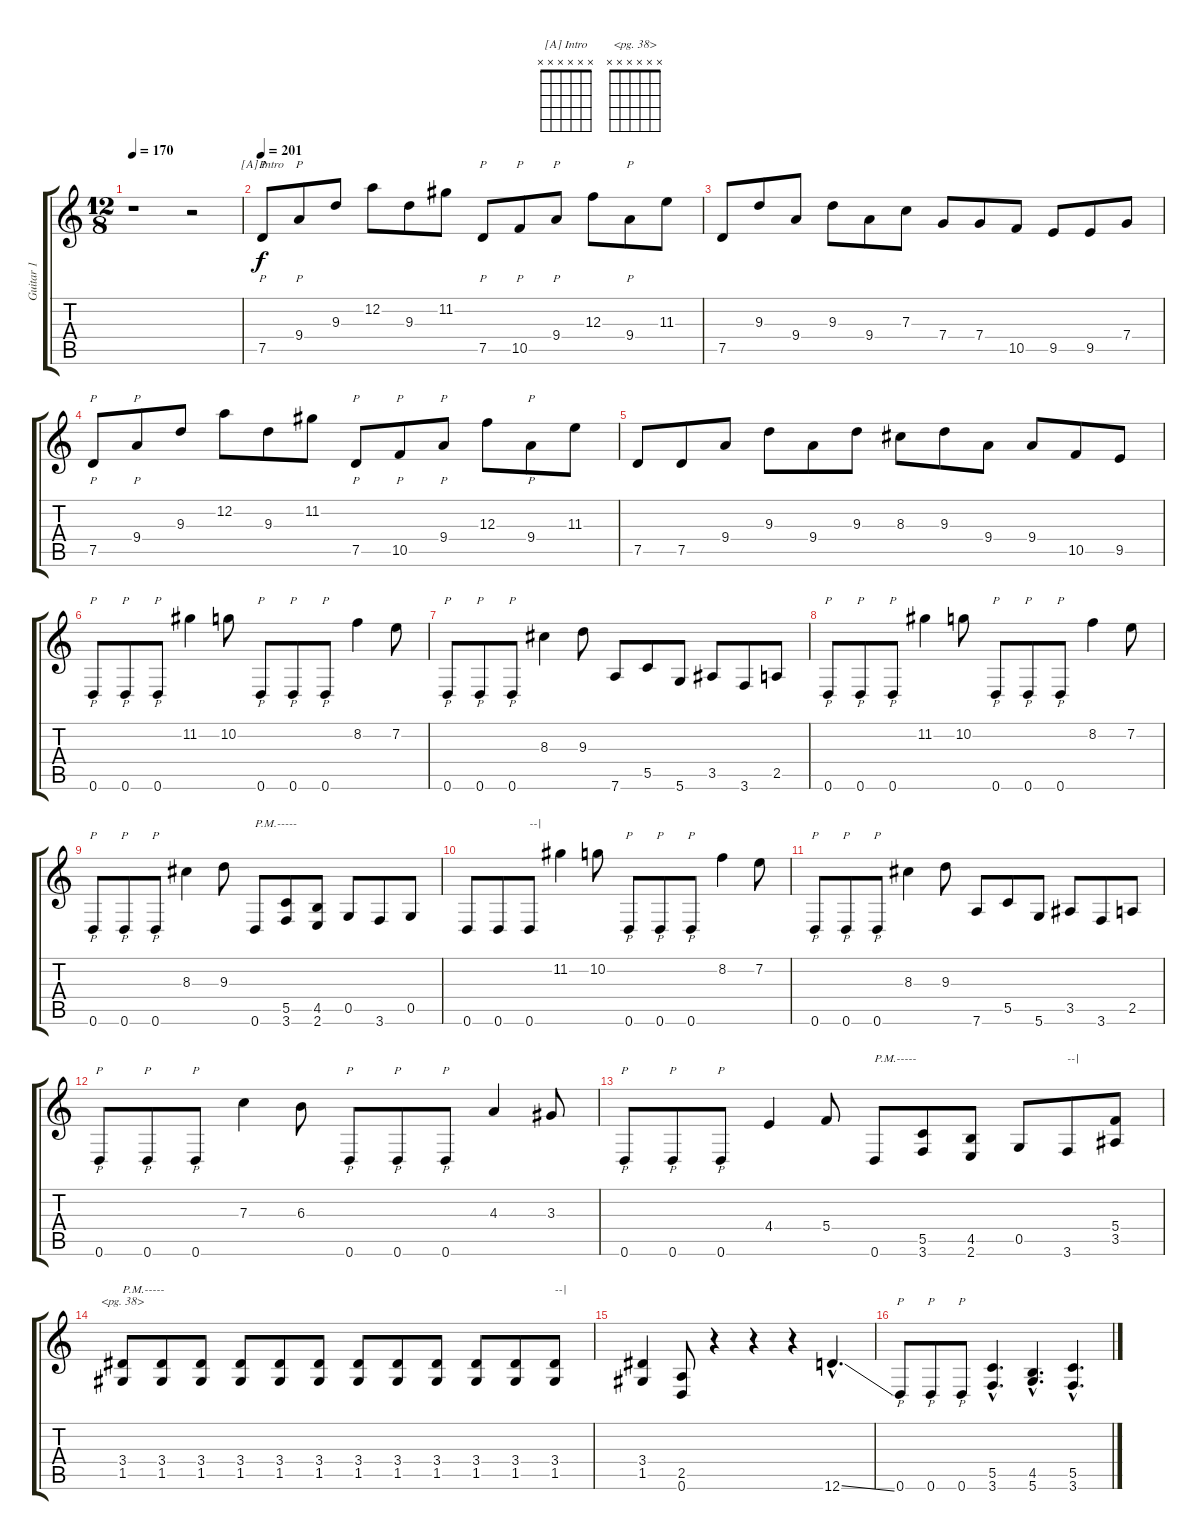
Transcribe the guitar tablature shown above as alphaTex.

\track ("Guitar 1" "Guitar 1") {instrument overdrivenguitar}
\staff {score tabs}
\tuning (D4 A3 F3 C3 G2 D2) {hide}
\chord ("[A] Intro" x x x x x x) {firstfret 0}
\chord ("<pg. 38>" x x x x x x) {firstfret 0}
\ts (12 8)
\tempo 170
\clef g2
\ks c
r.1{dy f instrument overdrivenguitar} r.2 |
\tempo 201
7.5.8{p ch "[A] Intro"} 9.4.8{p} 9.3.8 12.2.8 9.3.8 11.2.8 7.5.8{p} 10.5.8{p} 9.4.8{p} 12.3.8 9.4.8{p} 11.3.8 |
7.5.8 9.3.8 9.4.8 9.3.8 9.4.8 7.3.8 7.4.8 7.4.8 10.5.8 9.5.8 9.5.8 7.4.8 |
7.5.8{p} 9.4.8{p} 9.3.8 12.2.8 9.3.8 11.2.8 7.5.8{p} 10.5.8{p} 9.4.8{p} 12.3.8 9.4.8{p} 11.3.8 |
7.5.8 7.5.8 9.4.8 9.3.8 9.4.8 9.3.8 8.3.8 9.3.8 9.4.8 9.4.8 10.5.8 9.5.8 |
0.6.8{p} 0.6.8{p} 0.6.8{p} 11.2.4 10.2.8 0.6.8{p} 0.6.8{p} 0.6.8{p} 8.2.4 7.2.8 |
0.6.8{p} 0.6.8{p} 0.6.8{p} 8.3.4 9.3.8 7.6.8 5.5.8 5.6.8 3.5.8 3.6.8 2.5.8 |
0.6.8{p} 0.6.8{p} 0.6.8{p} 11.2.4 10.2.8 0.6.8{p} 0.6.8{p} 0.6.8{p} 8.2.4 7.2.8 |
0.6.8{p} 0.6.8{p} 0.6.8{p} 8.3.4 9.3.8 0.6.8{txt "P.M.-----"} (5.5 3.6).8 (4.5 2.6).8 0.5.8 3.6.8 0.5.8 |
0.6.8 0.6.8 0.6.8{txt "--|"} 11.2.4 10.2.8 0.6.8{p} 0.6.8{p} 0.6.8{p} 8.2.4 7.2.8 |
0.6.8{p} 0.6.8{p} 0.6.8{p} 8.3.4 9.3.8 7.6.8 5.5.8 5.6.8 3.5.8 3.6.8 2.5.8 |
0.6.8{p} 0.6.8{p} 0.6.8{p} 7.3.4 6.3.8 0.6.8{p} 0.6.8{p} 0.6.8{p} 4.3.4 3.3.8 |
0.6.8{p} 0.6.8{p} 0.6.8{p} 4.4.4 5.4.8 0.6.8{txt "P.M.-----"} (5.5 3.6).8 (4.5 2.6).8 0.5.8 3.6.8{txt "--|"} (5.4 3.5).8 |
(3.4 1.5).8{ch "<pg. 38>" txt "P.M.-----"} (3.4 1.5).8 (3.4 1.5).8 (3.4 1.5).8 (3.4 1.5).8 (3.4 1.5).8 (3.4 1.5).8 (3.4 1.5).8 (3.4 1.5).8 (3.4 1.5).8 (3.4 1.5).8 (3.4 1.5).8{txt "--|"} |
(3.4 1.5).4 (2.5 0.6).8 r.4 r.4 r.4 12.6{ss hac}.4{d} |
0.6.8{p} 0.6.8{p} 0.6.8{p} (5.5{hac} 3.6{hac}).4{d} (4.5{hac} 5.6{hac}).4{d} (5.5{hac} 3.6{hac}).4{d}
